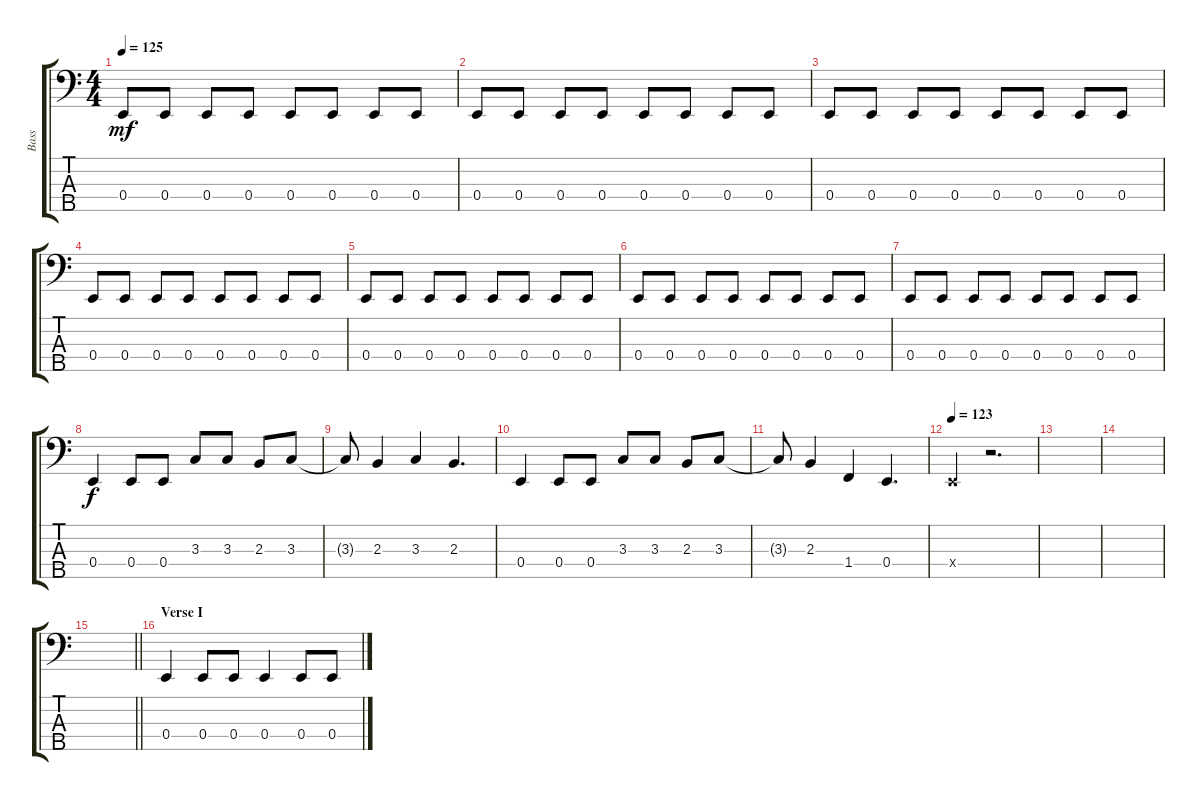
\track ("Bass" "Bass") {instrument electricbassfinger}
\staff {score tabs}
\tuning (G2 D2 A1 E1 B0) {hide}
\ts (4 4)
\tempo 125
\clef f4
\ks c
0.4.8{dy mf} 0.4.8 0.4.8 0.4.8 0.4.8 0.4.8 0.4.8 0.4.8 |
0.4.8 0.4.8 0.4.8 0.4.8 0.4.8 0.4.8 0.4.8 0.4.8 |
0.4.8 0.4.8 0.4.8 0.4.8 0.4.8 0.4.8 0.4.8 0.4.8 |
0.4.8 0.4.8 0.4.8 0.4.8 0.4.8 0.4.8 0.4.8 0.4.8 |
0.4.8 0.4.8 0.4.8 0.4.8 0.4.8 0.4.8 0.4.8 0.4.8 |
0.4.8 0.4.8 0.4.8 0.4.8 0.4.8 0.4.8 0.4.8 0.4.8 |
0.4.8 0.4.8 0.4.8 0.4.8 0.4.8 0.4.8 0.4.8 0.4.8 |
0.4.4{dy f} 0.4.8 0.4.8 3.3.8 3.3.8 2.3.8 3.3.8 |
3.3{t}.8 2.3.4 3.3.4 2.3.4{d} |
0.4.4 0.4.8 0.4.8 3.3.8 3.3.8 2.3.8 3.3.8 |
3.3{t}.8 2.3.4 1.4.4 0.4.4{d} |
\tempo 123
0.4{x}.4 r.2{d} |
|
|
\barLineRight lightlight
|
\section ("" "Verse I")
0.4.4 0.4.8 0.4.8 0.4.4 0.4.8 0.4.8
